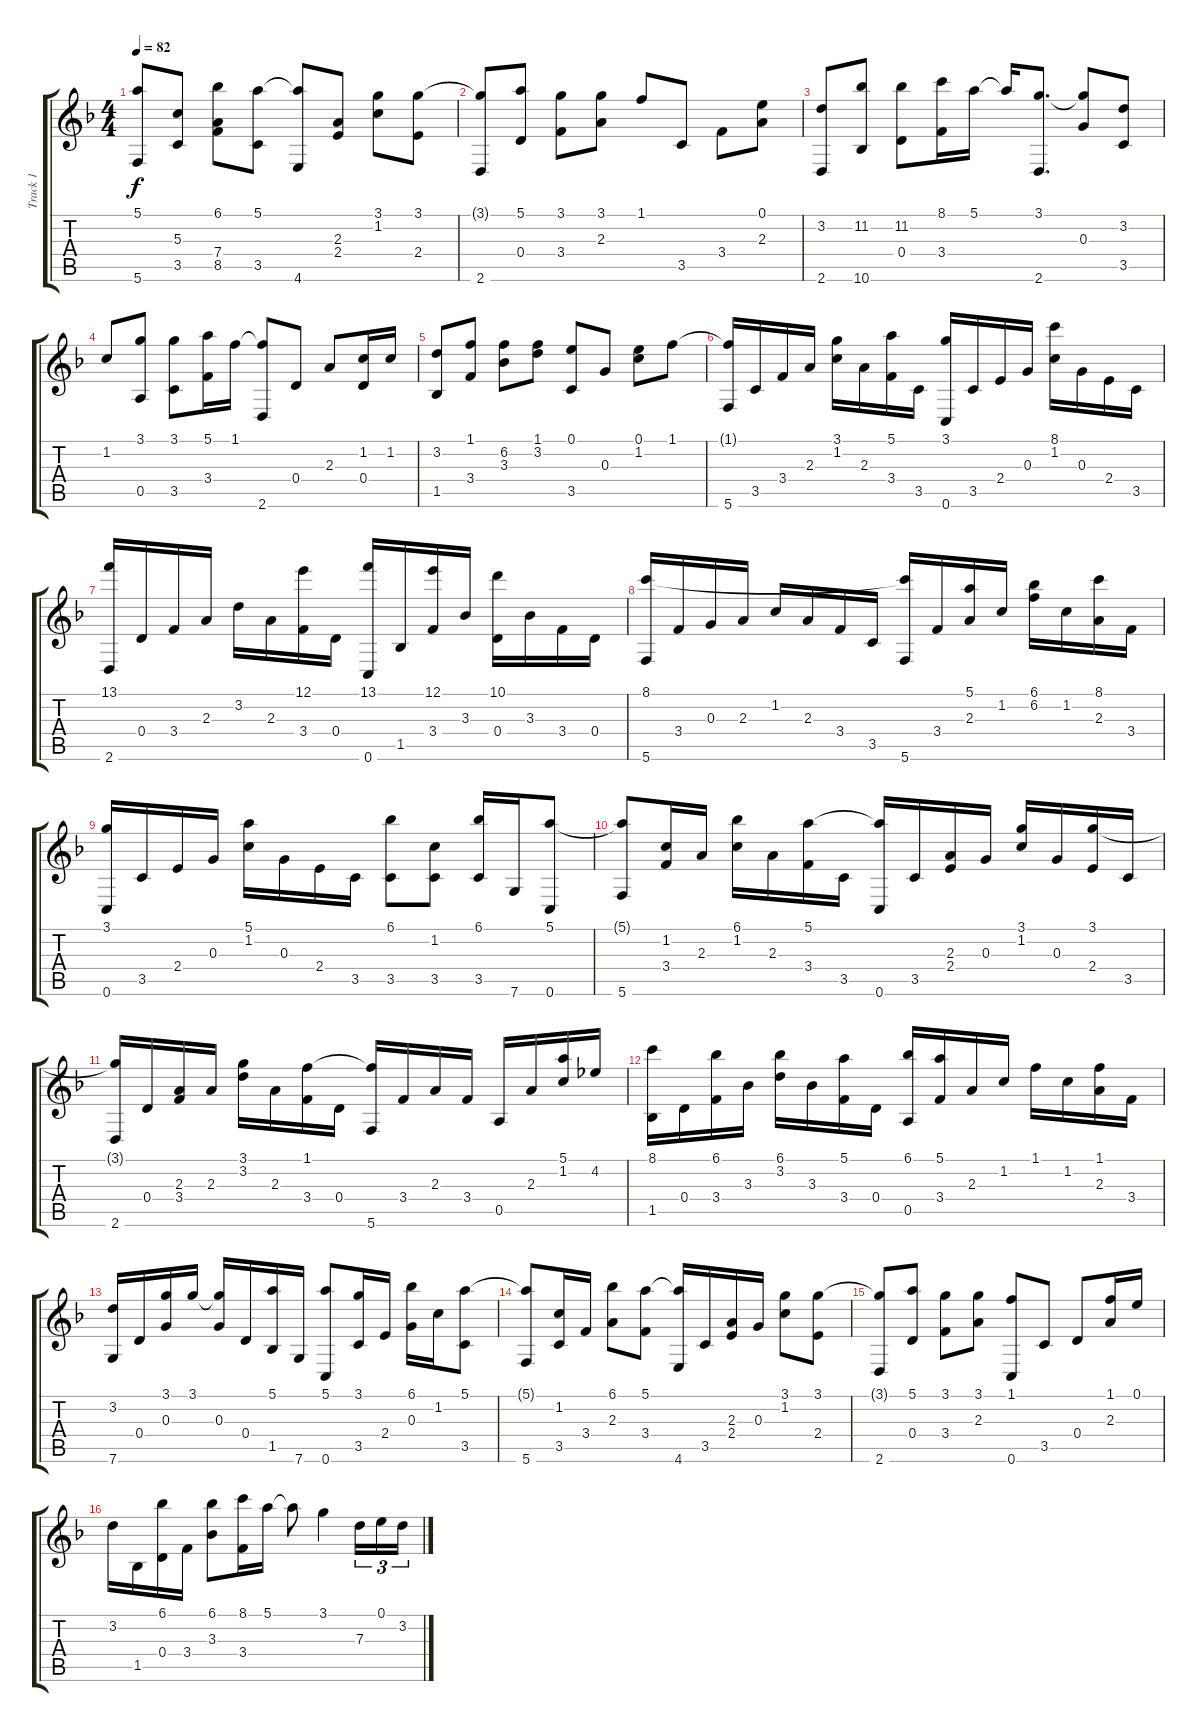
\track ("Track 1" "Track 1") {instrument acousticguitarsteel}
\staff {score tabs}
\tuning (E4 B3 G3 D3 A2 C2) {hide}
\ts (4 4)
\tempo 82
\clef g2
\ks f
(5.1{t} 5.6).8{dy f} (5.3 3.5).8 (6.1 7.4 8.5).8 (5.1 3.5).8 (5.1{t} 4.6).8 (2.3 2.4).8 (3.1 1.2).8 (3.1 2.4).8 |
(3.1{t} 2.6).8 (5.1 0.4).8 (3.1 3.4).8 (3.1 2.3).8 1.1.8 3.5.8 3.4.8 (0.1 2.3).8 |
(3.2 2.6).8 (11.2 10.6).8 (11.2 0.4).8 (8.1 3.4).16 5.1.16 5.1{t}.16 (3.1 2.6).8{d} (3.1{t} 0.3).8 (3.2 3.5).8 |
1.2.8 (3.1 0.5).8 (3.1 3.5).8 (5.1 3.4).16 1.1.16 (1.1{t} 2.6).8 0.4.8 2.3.8 (1.2 0.4).16 1.2.16 |
(3.2 1.5).8 (1.1 3.4).8 (6.2 3.3).8 (1.1 3.2).8 (0.1 3.5).8 0.3.8 (0.1 1.2).8 1.1.8 |
(1.1{t} 5.6).16 3.5.16 3.4.16 2.3.16 (3.1 1.2).16 2.3.16 (5.1 3.4).16 3.5.16 (3.1 0.6).16 3.5.16 2.4.16 0.3.16 (8.1 1.2).16 0.3.16 2.4.16 3.5.16 |
(13.1 2.6).16 0.4.16 3.4.16 2.3.16 3.2.16 2.3.16 (12.1 3.4).16 0.4.16 (13.1 0.6).16 1.5.16 (12.1 3.4).16 3.3.16 (10.1 0.4).16 3.3.16 3.4.16 0.4.16 |
(8.1 5.6).16 3.4.16 0.3.16 2.3.16 1.2.16 2.3.16 3.4.16 3.5.16 (8.1{t} 5.6).16 3.4.16 (5.1 2.3).16 1.2.16 (6.1 6.2).16 1.2.16 (8.1 2.3).16 3.4.16 |
(3.1 0.6).16 3.5.16 2.4.16 0.3.16 (5.1 1.2).16 0.3.16 2.4.16 3.5.16 (6.1 3.5).8 (1.2 3.5).8 (6.1 3.5).16 7.6.16 (5.1 0.6).8 |
(5.1{t} 5.6).8 (1.2 3.4).16 2.3.16 (6.1 1.2).16 2.3.16 (5.1 3.4).16 3.5.16 (5.1{t} 0.6).16 3.5.16 (2.3 2.4).16 0.3.16 (3.1 1.2).16 0.3.16 (3.1 2.4).16 3.5.16 |
(3.1{t} 2.6).16 0.4.16 (2.3 3.4).16 2.3.16 (3.1 3.2).16 2.3.16 (1.1 3.4).16 0.4.16 (1.1{t} 5.6).16 3.4.16 2.3.16 3.4.16 0.5.16 2.3.16 (5.1 1.2).16 4.2.16 |
(8.1 1.5).16 0.4.16 (6.1 3.4).16 3.3.16 (6.1 3.2).16 3.3.16 (5.1 3.4).16 0.4.16 (6.1 0.5).16 (5.1 3.4).16 2.3.16 1.2.16 1.1.16 1.2.16 (1.1 2.3).16 3.4.16 |
(3.2 7.6).16 0.4.16 (3.1 0.3).16 3.1.16 (3.1{t} 0.3).16 0.4.16 (5.1 1.5).16 7.6.16 (5.1 0.6).8 (3.1 3.5).16 2.4.16 (6.1 0.3).16 1.2.16 (5.1 3.5).8 |
(5.1{t} 5.6).8 (1.2 3.5).16 3.4.16 (6.1 2.3).8 (5.1 3.4).8 (5.1{t} 4.6).16 3.5.16 (2.3 2.4).16 0.3.16 (3.1 1.2).8 (3.1 2.4).8 |
(3.1{t} 2.6).8 (5.1 0.4).8 (3.1 3.4).8 (3.1 2.3).8 (1.1 0.6).8 3.5.8 0.4.8 (1.1 2.3).16 0.1.16 |
3.2.16 1.5.16 (6.1 0.4).16 3.4.16 (6.1 3.3).8 (8.1 3.4).16 5.1.16 5.1{t}.8 3.1.4 7.3.16{tu (3 2)} 0.1.16{tu (3 2)} 3.2.16{tu (3 2)}
